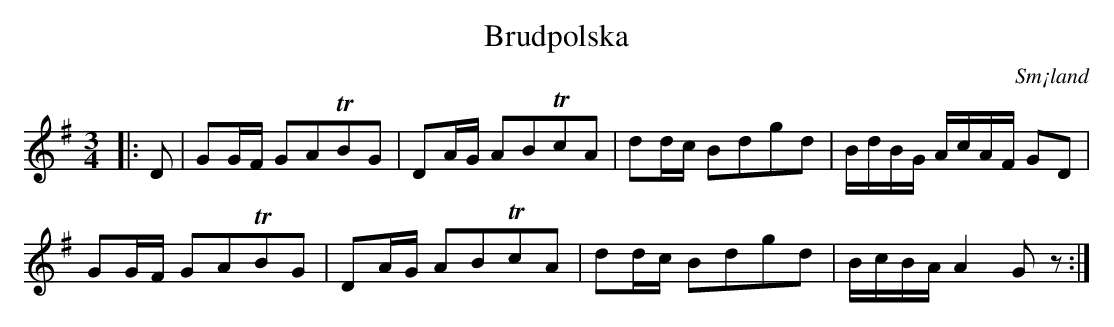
X:1
T:Brudpolska
T:
O:Sm¡land
M:3/4
L:1/16
K:G
|: D2 | G2GF G2A2TB2G2 | D2AG A2B2Tc2A2 | d2dc B2d2g2d2 | BdBG AcAF G2D2 |
 G2GF G2A2TB2G2 | D2AG A2B2Tc2A2 | d2dc B2d2g2d2 | BcBA A4 G2 z2:|
